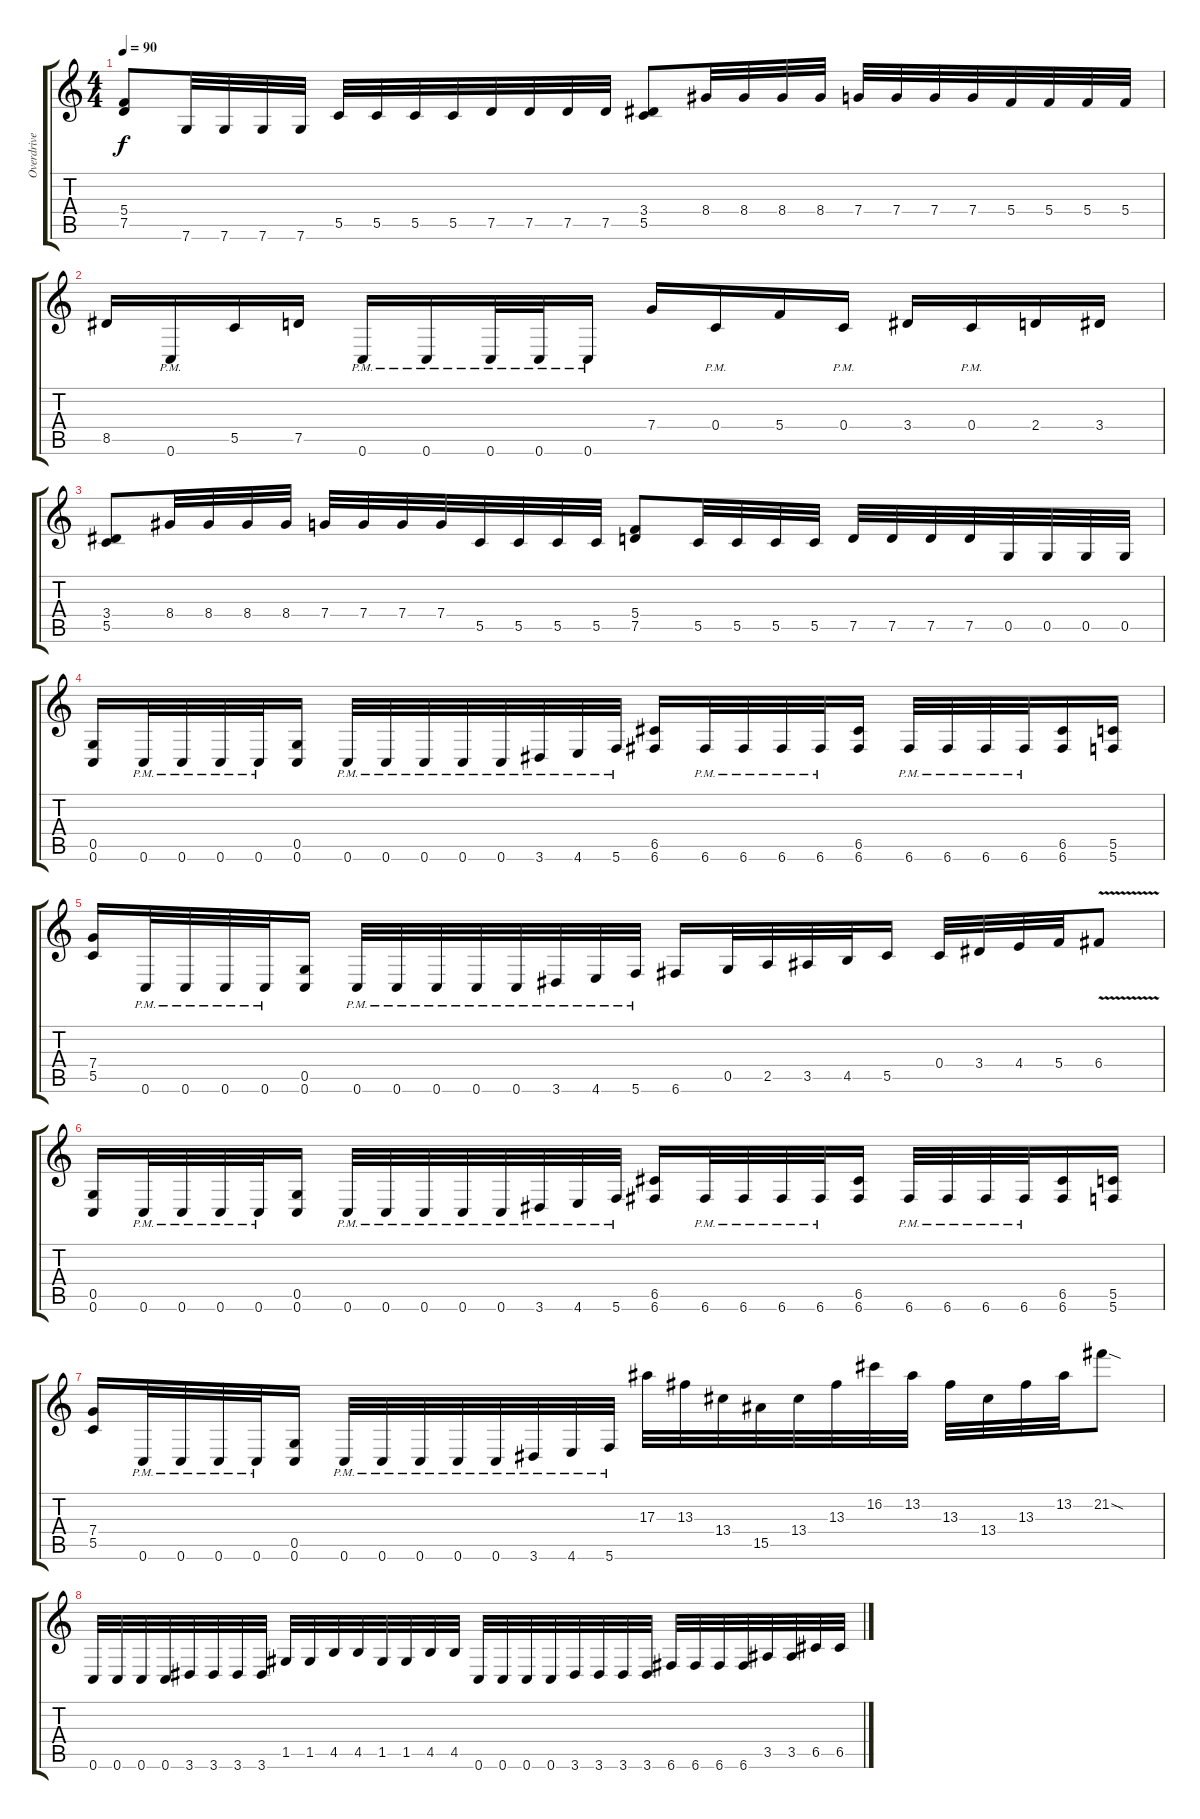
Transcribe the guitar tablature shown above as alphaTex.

\track ("Overdrive" "Overdrive") {instrument distortionguitar}
\staff {score tabs}
\tuning (D4 A3 F3 C3 G2 C2) {hide}
\ts (4 4)
\tempo 90
\clef g2
\ks c
(5.4 7.5).8{dy f} 7.6.32 7.6.32 7.6.32 7.6.32 5.5.32 5.5.32 5.5.32 5.5.32 7.5.32 7.5.32 7.5.32 7.5.32 (3.4 5.5).8 8.4.32 8.4.32 8.4.32 8.4.32 7.4.32 7.4.32 7.4.32 7.4.32 5.4.32 5.4.32 5.4.32 5.4.32 |
8.5.16 0.6{pm}.16 5.5.16 7.5.16 0.6{pm}.16 0.6{pm}.16 0.6{pm}.32 0.6{pm}.32 0.6{pm}.16 7.4.16 0.4{pm}.16 5.4.16 0.4{pm}.16 3.4.16 0.4{pm}.16 2.4.16 3.4.16 |
(3.4 5.5).8 8.4.32 8.4.32 8.4.32 8.4.32 7.4.32 7.4.32 7.4.32 7.4.32 5.5.32 5.5.32 5.5.32 5.5.32 (5.4 7.5).8 5.5.32 5.5.32 5.5.32 5.5.32 7.5.32 7.5.32 7.5.32 7.5.32 0.5.32 0.5.32 0.5.32 0.5.32 |
(0.5 0.6).16 0.6{pm}.32 0.6{pm}.32 0.6{pm}.32 0.6{pm}.32 (0.5 0.6).16 0.6{pm}.32 0.6{pm}.32 0.6{pm}.32 0.6{pm}.32 0.6{pm}.32 3.6{pm}.32 4.6{pm}.32 5.6{pm}.32 (6.5 6.6).16 6.6{pm}.32 6.6{pm}.32 6.6{pm}.32 6.6{pm}.32 (6.5 6.6).16 6.6{pm}.32 6.6{pm}.32 6.6{pm}.32 6.6{pm}.32 (6.5 6.6).16 (5.5 5.6).16 |
(7.4 5.5).16 0.6{pm}.32 0.6{pm}.32 0.6{pm}.32 0.6{pm}.32 (0.5 0.6).16 0.6{pm}.32 0.6{pm}.32 0.6{pm}.32 0.6{pm}.32 0.6{pm}.32 3.6{pm}.32 4.6{pm}.32 5.6{pm}.32 6.6.16 0.5.32 2.5.32 3.5.32 4.5.32 5.5.16 0.4.32 3.4.32 4.4.32 5.4.32 6.4{v}.8 |
(0.5 0.6).16 0.6{pm}.32 0.6{pm}.32 0.6{pm}.32 0.6{pm}.32 (0.5 0.6).16 0.6{pm}.32 0.6{pm}.32 0.6{pm}.32 0.6{pm}.32 0.6{pm}.32 3.6{pm}.32 4.6{pm}.32 5.6{pm}.32 (6.5 6.6).16 6.6{pm}.32 6.6{pm}.32 6.6{pm}.32 6.6{pm}.32 (6.5 6.6).16 6.6{pm}.32 6.6{pm}.32 6.6{pm}.32 6.6{pm}.32 (6.5 6.6).16 (5.5 5.6).16 |
(7.4 5.5).16 0.6{pm}.32 0.6{pm}.32 0.6{pm}.32 0.6{pm}.32 (0.5 0.6).16 0.6{pm}.32 0.6{pm}.32 0.6{pm}.32 0.6{pm}.32 0.6{pm}.32 3.6{pm}.32 4.6{pm}.32 5.6{pm}.32 17.3.32 13.3.32 13.4.32 15.5.32 13.4.32 13.3.32 16.2.32 13.2.32 13.3.32 13.4.32 13.3.32 13.2.32 21.2{sod}.8 |
0.6.32 0.6.32 0.6.32 0.6.32 3.6.32 3.6.32 3.6.32 3.6.32 1.5.32 1.5.32 4.5.32 4.5.32 1.5.32 1.5.32 4.5.32 4.5.32 0.6.32 0.6.32 0.6.32 0.6.32 3.6.32 3.6.32 3.6.32 3.6.32 6.6.32 6.6.32 6.6.32 6.6.32 3.5.32 3.5.32 6.5.32 6.5.32
